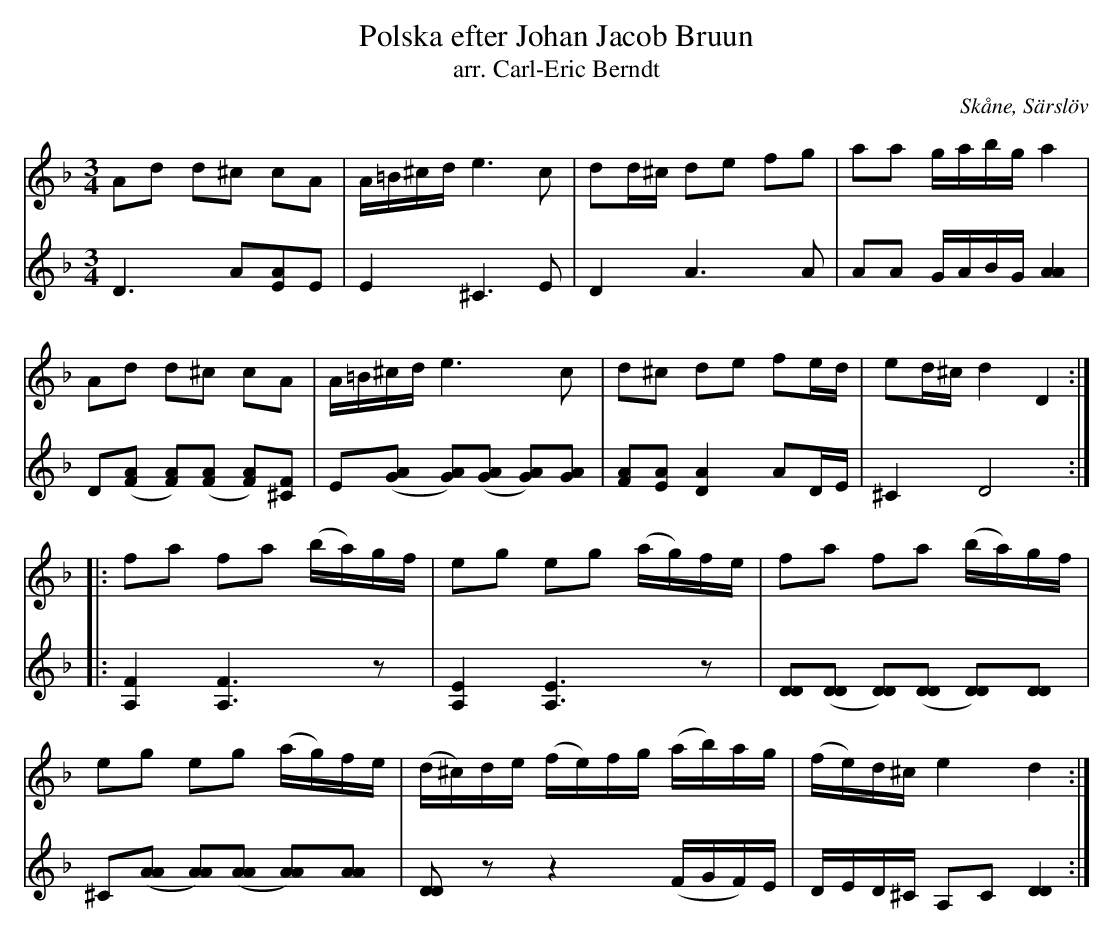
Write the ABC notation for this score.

X:1
T:Polska efter Johan Jacob Bruun
T:arr. Carl-Eric Berndt
O:Skåne, Särslöv
M:3/4
L:1/8
K:Dm
V:1
Ad d^c cA | A/=B/^c/d/ e2>c2 | dd/^c/ de fg | aa g/a/b/g/ a2 |
Ad d^c cA | A/=B/^c/d/ e2>c2 | d^c de fe/d/ | ed/^c/ d2 D2 ::
fa fa (b/a/)g/f/ | eg eg (a/g/)f/e/ | fa fa (b/a/)g/f/ | eg eg (a/g/)f/e/ | (d/^c/)d/e/ (f/e/)f/g/ (a/b/)a/g/ | (f/e/)d/^c/ e2 d2 :|
V:3
D3 A[AE]E | E2 ^C3 E | D2 A2>A2 | AA G/A/B/G/ [A2A2] |
D([AF] [AF])([AF] [AF])[F^C] | E([AG] [AG])([AG] [AG])[AG] | [AF][AE] [A2D2] AD/E/ | ^C2 D4 ::
[F2A,2] [F3A,3] z | [E2A,2] [E3A,3] z | [DD]([DD] [DD])([DD] [DD])[DD] | ^C([AA] [AA])([AA] [AA])[AA] | [DD] z z2 (F/G/F/)E/ | D/E/D/^C/ A,C [D2D2] :|
